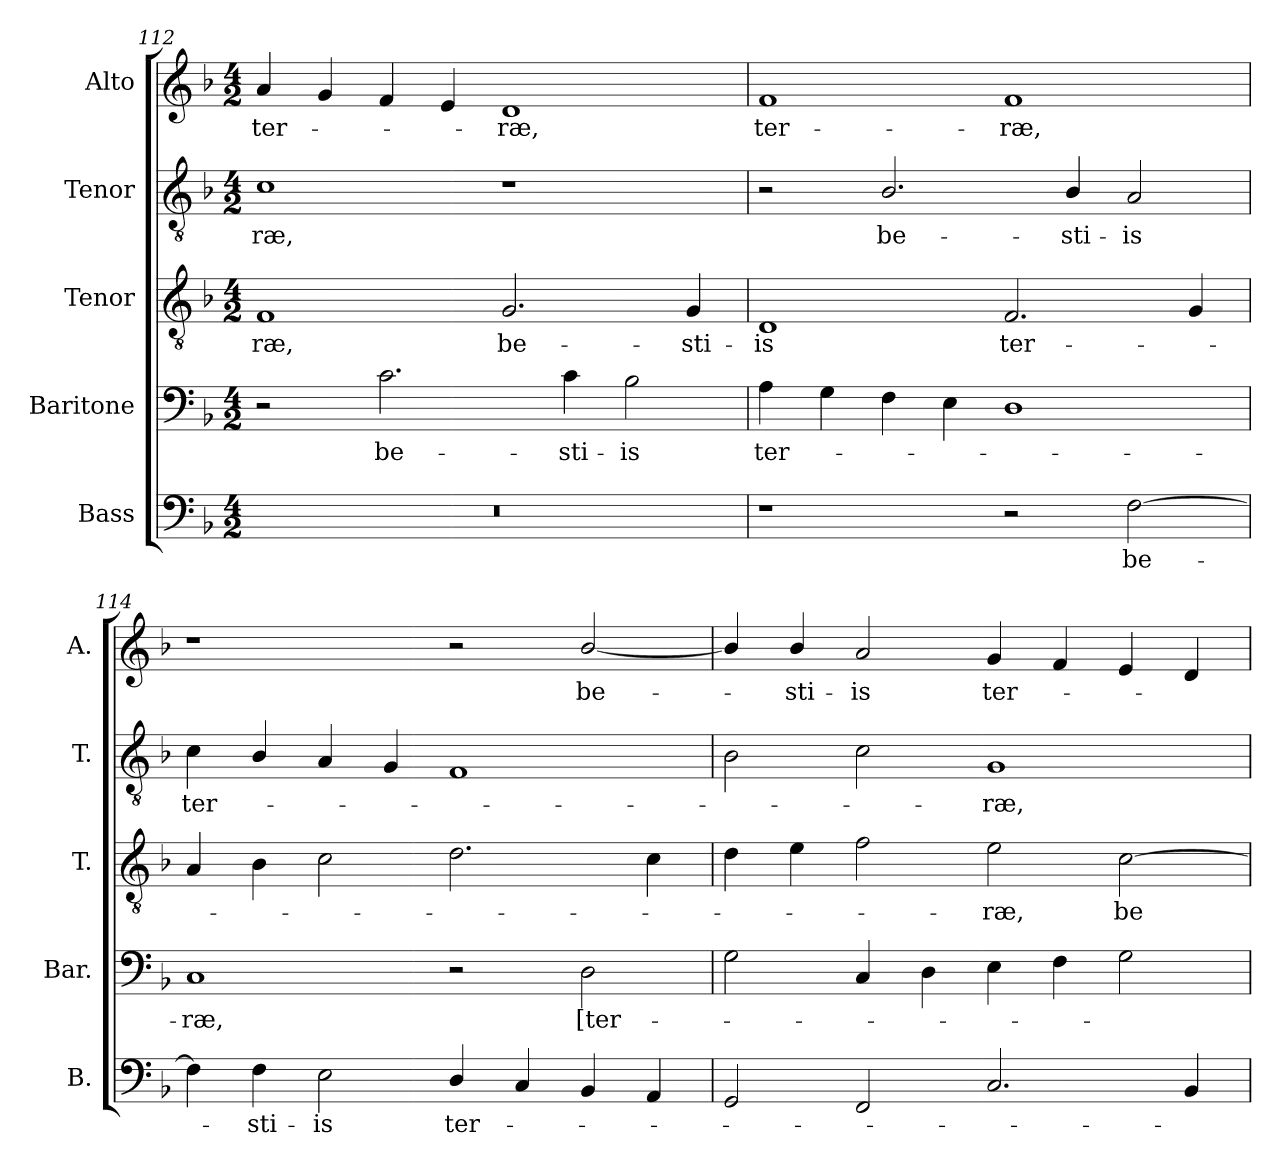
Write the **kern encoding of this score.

**kern	**text	**kern	**text	**kern	**text	**kern	**text	**kern	**text
*part5	*part5	*part4	*part4	*part3	*part3	*part2	*part2	*part1	*part1
*staff5	*staff5	*staff4	*staff4	*staff3	*staff3	*staff2	*staff2	*staff1	*staff1
*I"Bass	*	*I"Baritone	*	*I"Tenor	*	*I"Tenor	*	*I"Alto	*
*I'B.	*	*I'Bar.	*	*I'T.	*	*I'T.	*	*I'A.	*
*clefF4	*	*clefF4	*	*clefGv2	*	*clefGv2	*	*clefG2	*
*	*	*	*	*ITrd7c12	*	*ITrd7c12	*	*	*
*k[b-]	*	*k[b-]	*	*k[b-]	*	*k[b-]	*	*k[b-]	*
*F:	*	*F:	*	*F:	*	*F:	*	*F:	*
*M4/2	*	*M4/2	*	*M4/2	*	*M4/2	*	*M4/2	*
=112	=112	=112	=112	=112	=112	=112	=112	=112	=112
!LO:N:vis=1	!	!	!	!	!	!	!	!	!
!	!	!	!	!	!LO:LY:b:color=#000000	!	!	!	!
!	!	!	!	!	!	!	!LO:LY:b:color=#000000	!	!
!	!	!	!	!	!	!	!	!	!LO:LY:b:color=#000000
0r	.	2r	.	1FFi	-ræ,	1Ci	-ræ,	4ai/	ter-
.	.	.	.	.	.	.	.	4gi/	.
!	!	!	!LO:LY:b:color=#000000	!	!	!	!	!	!
.	.	2.ci\	be-	.	.	.	.	4fi/	.
.	.	.	.	.	.	.	.	4ei/	.
!	!	!	!	!	!LO:LY:b:color=#000000	!	!	!	!
!	!	!	!	!	!	!	!	!	!LO:LY:b:color=#000000
.	.	.	.	2.GGi/	be-	1r	.	1di	-ræ,
!	!	!	!LO:LY:b:color=#000000	!	!	!	!	!	!
.	.	4ci\	-sti-	.	.	.	.	.	.
!	!	!	!LO:LY:b:color=#000000	!	!	!	!	!	!
.	.	2B-i\	-is	.	.	.	.	.	.
!	!	!	!	!	!LO:LY:b:color=#000000	!	!	!	!
.	.	.	.	4GGi/	-sti-	.	.	.	.
=113	=113	=113	=113	=113	=113	=113	=113	=113	=113
!	!	!	!LO:LY:b:color=#000000	!	!	!	!	!	!
!	!	!	!	!	!LO:LY:b:color=#000000	!	!	!	!
!	!	!	!	!	!	!	!	!	!LO:LY:b:color=#000000
1r	.	4Ai\	ter-	1DDi	-is	2r	.	1fi	ter-
.	.	4Gi\	.	.	.	.	.	.	.
!	!	!	!	!	!	!	!LO:LY:b:color=#000000	!	!
.	.	4Fi\	.	.	.	2.BB-i/	be-	.	.
.	.	4Ei\	.	.	.	.	.	.	.
!	!	!	!	!	!LO:LY:b:color=#000000	!	!	!	!
!	!	!	!	!	!	!	!	!	!LO:LY:b:color=#000000
2r	.	1Di	.	2.FFi/	ter-	.	.	1fi	-ræ,
!	!	!	!	!	!	!	!LO:LY:b:color=#000000	!	!
.	.	.	.	.	.	4BB-i/	-sti-	.	.
!	!LO:LY:b:color=#000000	!	!	!	!	!	!	!	!
!	!	!	!	!	!	!	!LO:LY:b:color=#000000	!	!
[2Fi\	be-	.	.	.	.	2AAi/	-is	.	.
.	.	.	.	4GGi/	.	.	.	.	.
=114	=114	=114	=114	=114	=114	=114	=114	=114	=114
!	!	!	!LO:LY:b:color=#000000	!	!	!	!	!	!
!	!	!	!	!	!	!	!LO:LY:b:color=#000000	!	!
4Fi\]	.	1Ci	-ræ,	4AAi/	.	4Ci\	ter-	1r	.
!	!LO:LY:b:color=#000000	!	!	!	!	!	!	!	!
4Fi\	-sti-	.	.	4BB-i\	.	4BB-i/	.	.	.
!	!LO:LY:b:color=#000000	!	!	!	!	!	!	!	!
2Ei\	-is	.	.	2Ci\	.	4AAi/	.	.	.
.	.	.	.	.	.	4GGi/	.	.	.
!	!LO:LY:b:color=#000000	!	!	!	!	!	!	!	!
4Di/	ter-	2r	.	2.Di\	.	1FFi	.	2r	.
4Ci/	.	.	.	.	.	.	.	.	.
!	!	!	!LO:LY:b:color=#000000	!	!	!	!	!	!
!	!	!	!	!	!	!	!	!	!LO:LY:b:color=#000000
4BB-i/	.	2Di\	[ter-	.	.	.	.	[2b-i/	be-
4AAi/	.	.	.	4Ci\	.	.	.	.	.
!!LO:PB:g=z
=115	=115	=115	=115	=115	=115	=115	=115	=115	=115
2GGi/	.	2Gi\	.	4Di\	.	2BB-i\	.	4b-i/]	.
!	!	!	!	!	!	!	!	!	!LO:LY:b:color=#000000
.	.	.	.	4Ei\	.	.	.	4b-i/	-sti-
!	!	!	!	!	!	!	!	!	!LO:LY:b:color=#000000
2FFi/	.	4Ci/	.	2Fi\	.	2Ci\	.	2ai/	-is
.	.	4Di\	.	.	.	.	.	.	.
!	!	!	!	!	!LO:LY:b:color=#000000	!	!	!	!
!	!	!	!	!	!	!	!LO:LY:b:color=#000000	!	!
!	!	!	!	!	!	!	!	!	!LO:LY:b:color=#000000
2.Ci/	.	4Ei\	.	2Ei\	-ræ,	1GGi	-ræ,	4gi/	ter-
.	.	4Fi\	.	.	.	.	.	4fi/	.
!	!	!	!	!	!LO:LY:b:color=#000000	!	!	!	!
.	.	2Gi\	.	[2Ci\	be-	.	.	4ei/	.
4BB-i/	.	.	.	.	.	.	.	4di/	.
=	=	=	=	=	=	=	=	=	=
*-	*-	*-	*-	*-	*-	*-	*-	*-	*-
